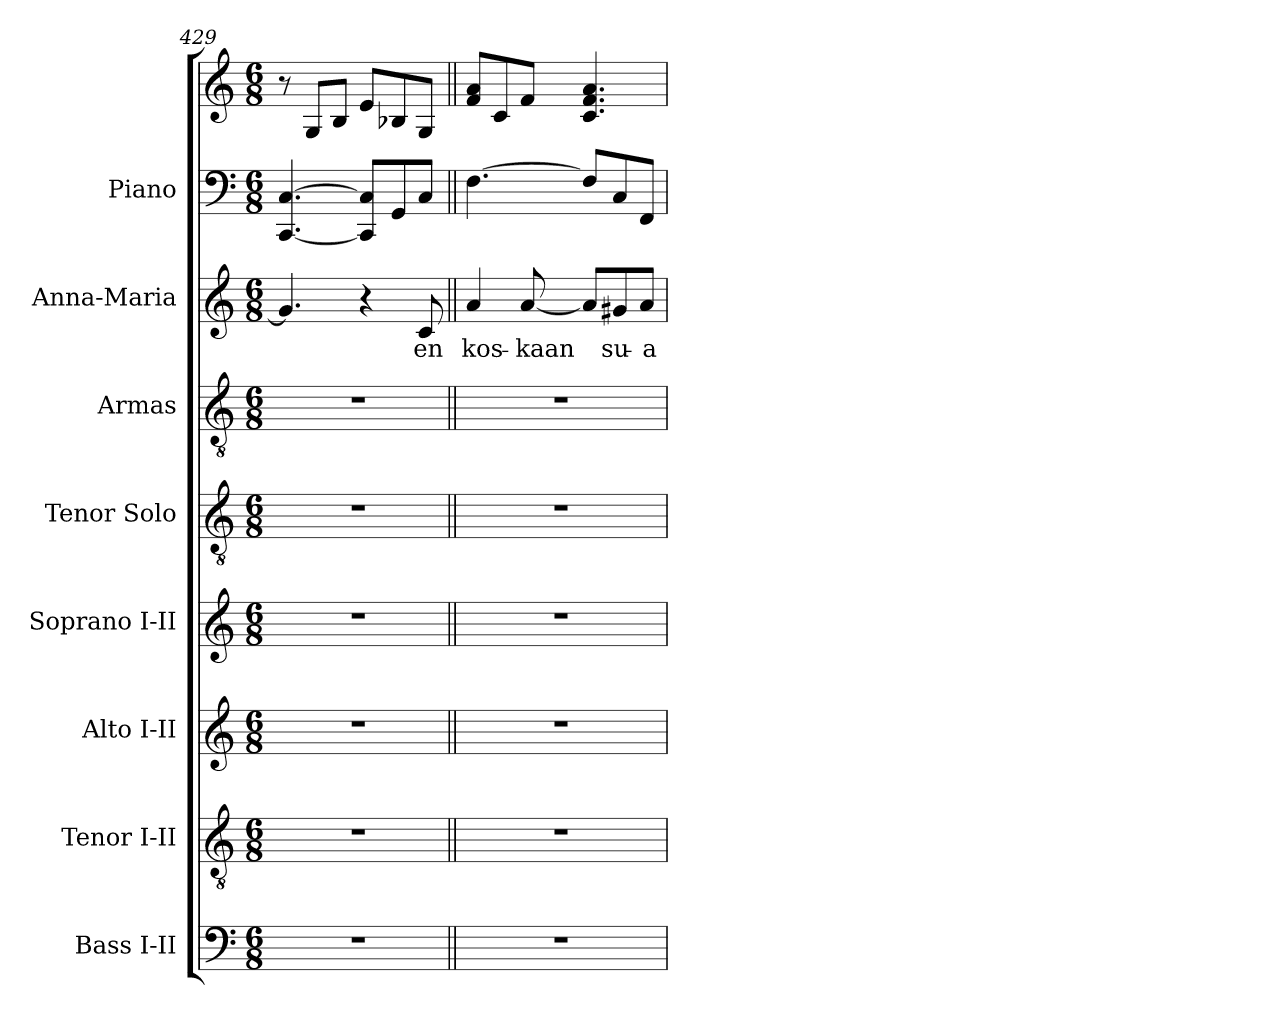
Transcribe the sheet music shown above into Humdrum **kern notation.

**kern	**kern	**kern	**kern	**kern	**kern	**kern	**text	**kern	**kern
*part8	*part7	*part6	*part5	*part4	*part3	*part2	*part2	*part1	*part1
*staff9	*staff8	*staff7	*staff6	*staff5	*staff4	*staff3	*staff3	*staff2	*staff1
*I"Bass I-II	*I"Tenor I-II	*I"Alto I-II	*I"Soprano I-II	*I"Tenor Solo	*I"Armas	*I"Anna-Maria	*	*I"Piano	*
*I'B.	*I'T.	*I'A.	*I'S.	*I'T. Solo	*I'Armas	*I'A-M	*	*I'Pno.	*
*clefF4	*clefGv2	*clefG2	*clefG2	*clefGv2	*clefGv2	*clefG2	*	*clefF4	*clefG2
*	*ITrd7c12	*	*	*ITrd7c12	*ITrd7c12	*	*	*	*
*k[]	*k[]	*k[]	*k[]	*k[]	*k[]	*k[]	*	*k[]	*k[]
*C:	*C:	*C:	*C:	*C:	*C:	*C:	*	*C:	*C:
*M6/8	*M6/8	*M6/8	*M6/8	*M6/8	*M6/8	*M6/8	*	*M6/8	*M6/8
=429	=429	=429	=429	=429	=429	=429	=429	=429	=429
!LO:N:vis=1	!LO:N:vis=1	!LO:N:vis=1	!LO:N:vis=1	!LO:N:vis=1	!LO:N:vis=1	!	!	!	!
2.r	2.r	2.r	2.r	2.r	2.r	4.gi/]	.	[<4.CCi/ [>4.Ci	8r
.	.	.	.	.	.	.	.	.	8Gi/L
.	.	.	.	.	.	.	.	.	8Bi/J
.	.	.	.	.	.	4r	.	8CCi/] 8Ci]L	8ei/L
.	.	.	.	.	.	.	.	8GGi/	8B-Xi/
!	!	!	!	!	!	!	!LO:LY:b:color=#000000	!	!
.	.	.	.	.	.	8ci/	en	8Ci/J	8Gi/J
!!LO:PB:g=z
=430||	=430||	=430||	=430||	=430||	=430||	=430||	=430||	=430||	=430||
!LO:N:vis=1	!LO:N:vis=1	!LO:N:vis=1	!LO:N:vis=1	!LO:N:vis=1	!LO:N:vis=1	!	!	!	!
!	!	!	!	!	!	!	!LO:LY:b:color=#000000	!	!
2.r	2.r	2.r	2.r	2.r	2.r	4ai/	kos-	[>4.Fi\	8fi/ 8aiL
.	.	.	.	.	.	.	.	.	8ci/
!	!	!	!	!	!	!	!LO:LY:b:color=#000000	!	!
.	.	.	.	.	.	[<8ai/	-kaan	.	8fi/J
.	.	.	.	.	.	8ai/L]	.	8Fi/L]	4.ci/ 4.fi 4.ai
!	!	!	!	!	!	!	!LO:LY:b:color=#000000	!	!
.	.	.	.	.	.	8g#Xi/	su-	8Ci/	.
!	!	!	!	!	!	!	!LO:LY:b:color=#000000	!	!
.	.	.	.	.	.	8ai/J	-a	8FFi/J	.
=	=	=	=	=	=	=	=	=	=
*-	*-	*-	*-	*-	*-	*-	*-	*-	*-
